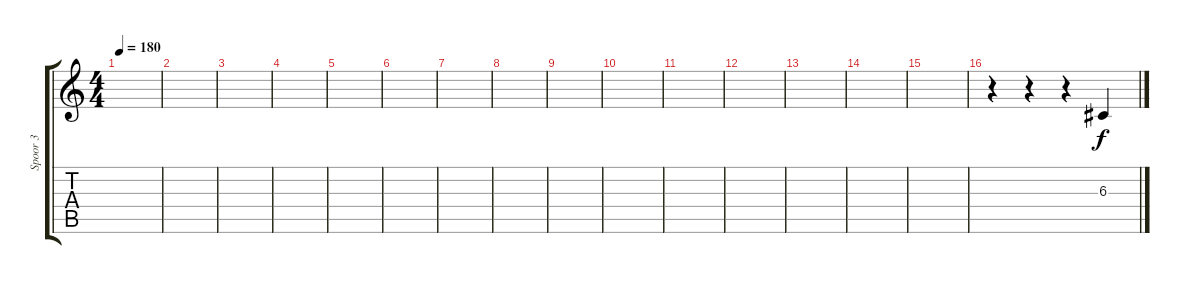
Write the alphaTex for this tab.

\track ("Spoor 3" "Spoor 3") {instrument viola}
\staff {score tabs}
\tuning (E4 B3 G3 D3 A2 E2) {hide}
\ts (4 4)
\tempo 180
\clef g2
\ks c
|
|
|
|
|
|
|
|
|
|
|
|
|
|
|
r.4 r.4 r.4 6.3.4
